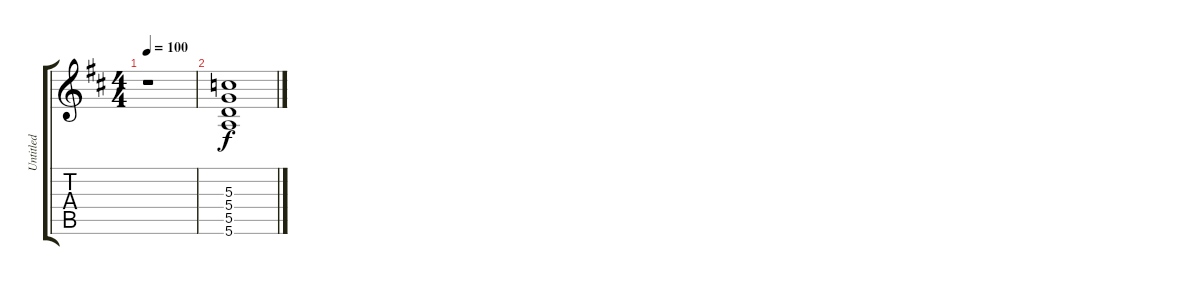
\track ("Untitled" "Untitled") {instrument distortionguitar}
\staff {score tabs}
\tuning (E4 B3 G3 D3 A2 E2) {hide}
\ts (4 4)
\tempo 100
\clef g2
\ks d
r.1{dy f} |
(5.3 5.4 5.5 5.6).1{instrument electricguitarclean}
